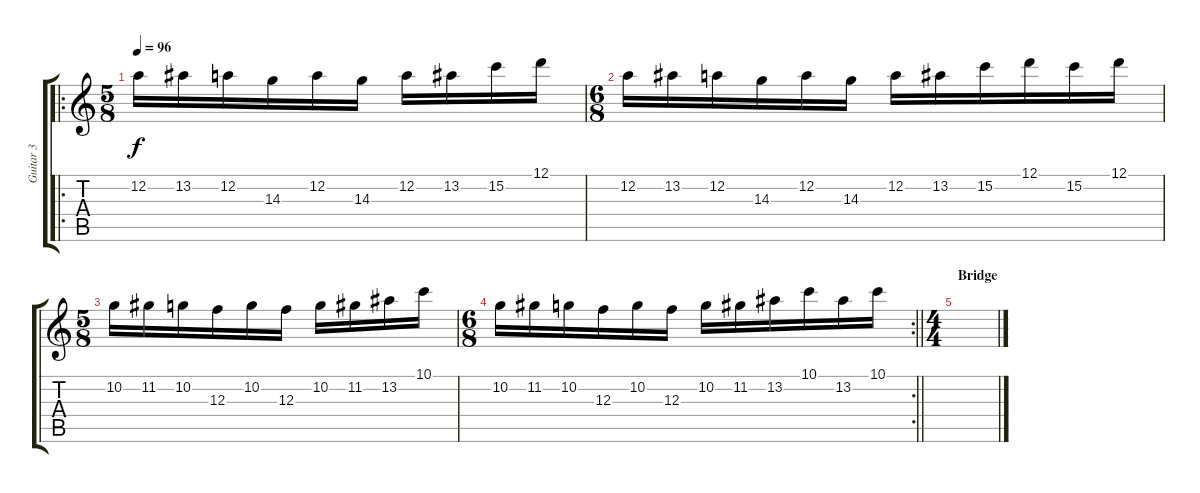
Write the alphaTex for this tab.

\track ("Guitar 3" "Guitar 3") {instrument distortionguitar}
\staff {score tabs}
\tuning (D4 A3 F3 C3 G2 D2) {hide}
\ro
\ts (5 8)
\tempo 96
\clef g2
\ks c
12.2.16{dy f} 13.2.16 12.2.16 14.3.16 12.2.16 14.3.16 12.2.16 13.2.16 15.2.16 12.1.16 |
\ts (6 8)
12.2.16 13.2.16 12.2.16 14.3.16 12.2.16 14.3.16 12.2.16 13.2.16 15.2.16 12.1.16 15.2.16 12.1.16 |
\ts (5 8)
10.2.16 11.2.16 10.2.16 12.3.16 10.2.16 12.3.16 10.2.16 11.2.16 13.2.16 10.1.16 |
\rc 2
\ts (6 8)
\barLineRight lightlight
10.2.16 11.2.16 10.2.16 12.3.16 10.2.16 12.3.16 10.2.16 11.2.16 13.2.16 10.1.16 13.2.16 10.1.16 |
\ts (4 4)
\section ("" "Bridge")
